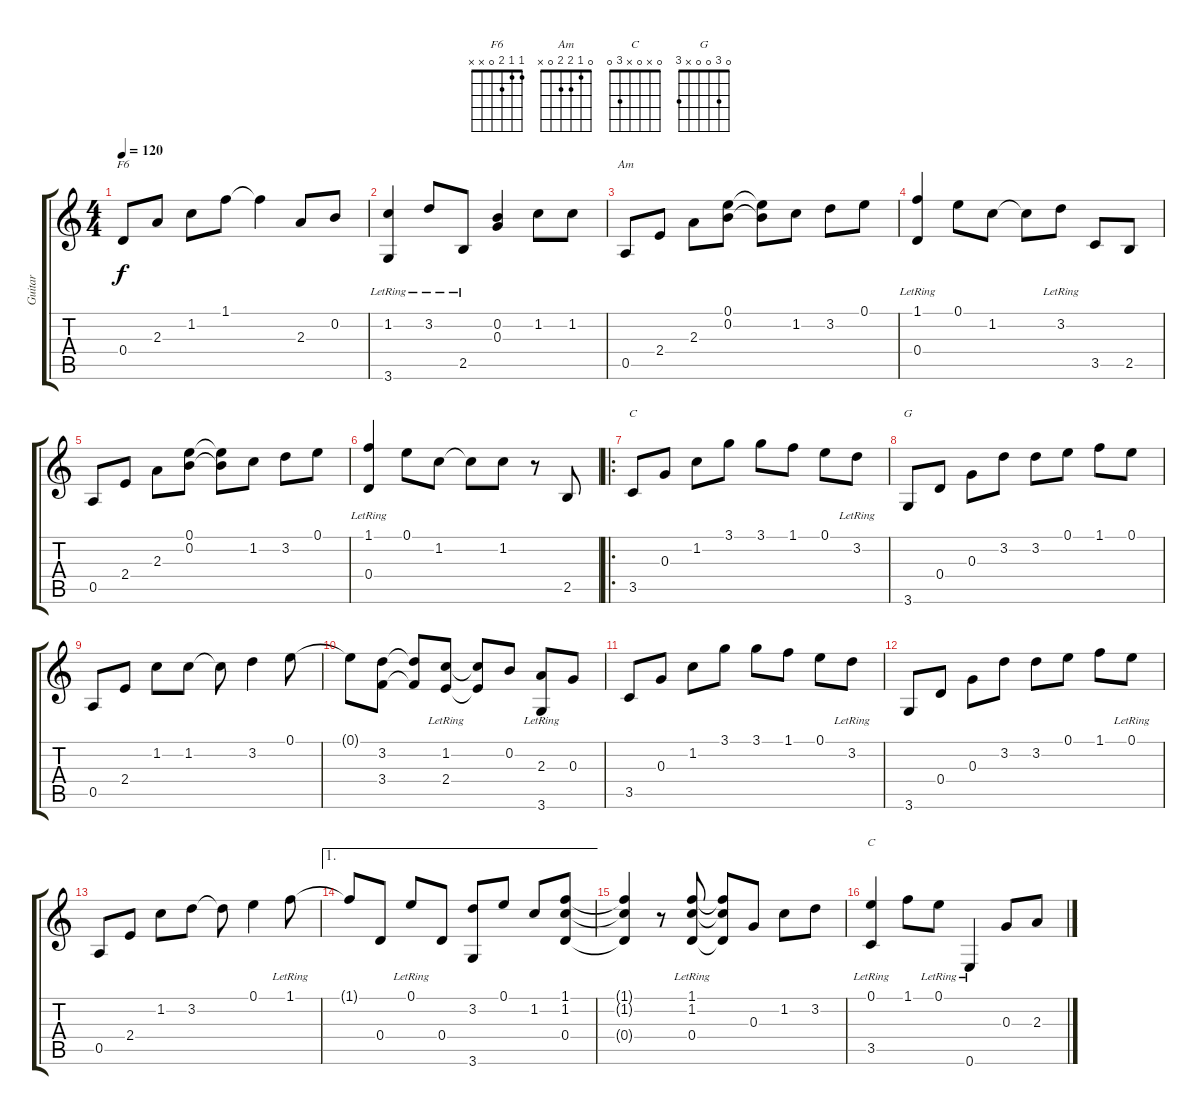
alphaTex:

\track ("Guitar" "Guitar") {instrument acousticguitarnylon}
\staff {score tabs}
\tuning (E4 B3 G3 D3 A2 E2) {hide}
\chord ("F6" 1 1 2 0 x x)
\chord ("Am" 0 1 2 2 0 x)
\chord ("C" 3 1 0 x 3 x)
\chord ("G" 0 3 0 0 x 3)
\chord ("C" 0 x 0 x 3 0)
\ts (4 4)
\tempo 120
\clef g2
\ks c
0.4.8{ch "F6" dy f} 2.3.8 1.2.8 1.1.8 1.1{t}.4 2.3.8 0.2.8 |
(1.2 3.6{lr}).4 3.2{lr}.8 2.5{lr}.8 (0.2 0.3).4 1.2.8 1.2.8 |
0.5.8{ch "Am"} 2.4.8 2.3.8 (0.1 0.2).8 (0.1{t} 0.2{t}).8 1.2.8 3.2.8 0.1.8 |
(1.1 0.4{lr}).4 0.1.8 1.2.8 1.2{t}.8 3.2{lr}.8 3.5.8 2.5.8 |
0.5.8 2.4.8 2.3.8 (0.1 0.2).8 (0.1{t} 0.2{t}).8 1.2.8 3.2.8 0.1.8 |
(1.1 0.4{lr}).4 0.1.8 1.2.8 1.2{t}.8 1.2.8 r.8 2.5.8 |
\ro
3.5.8{ch "C"} 0.3.8 1.2.8 3.1.8 3.1.8 1.1.8 0.1.8 3.2{lr}.8 |
3.6.8{ch "G"} 0.4.8 0.3.8 3.2.8 3.2.8 0.1.8 1.1.8 0.1.8 |
0.5.8 2.4.8 1.2.8 1.2.8 1.2{t}.8 3.2.4 0.1.8 |
0.1{t}.8 (3.2 3.4).8 (3.2{t} 3.4{t}).8 (1.2 2.4{lr}).8 (1.2{t} 2.4{t}).8 0.2.8 (2.3 3.6{lr}).8 0.3.8 |
3.5.8 0.3.8 1.2.8 3.1.8 3.1.8 1.1.8 0.1.8 3.2{lr}.8 |
3.6.8 0.4.8 0.3.8 3.2.8 3.2.8 0.1.8 1.1.8 0.1{lr}.8 |
0.5.8 2.4.8 1.2.8 3.2.8 3.2{t}.8 0.1.4 1.1{lr}.8 |
\ae 1
1.1{t}.8 0.4.8 0.1{lr}.8 0.4.8 (3.2 3.6).8 0.1.8 1.2.8 (1.1 1.2 0.4).8 |
(1.1{t} 1.2{t} 0.4{t}).4 r.8 (1.1 1.2 0.4{lr}).8 (1.1{t} 1.2{t} 0.4{t}).8 0.3.8 1.2.8 3.2.8 |
(0.1 3.5{lr}).4{ch "C"} 1.1.8 0.1{lr}.8 0.6{lr}.4 0.3.8 2.3.8
